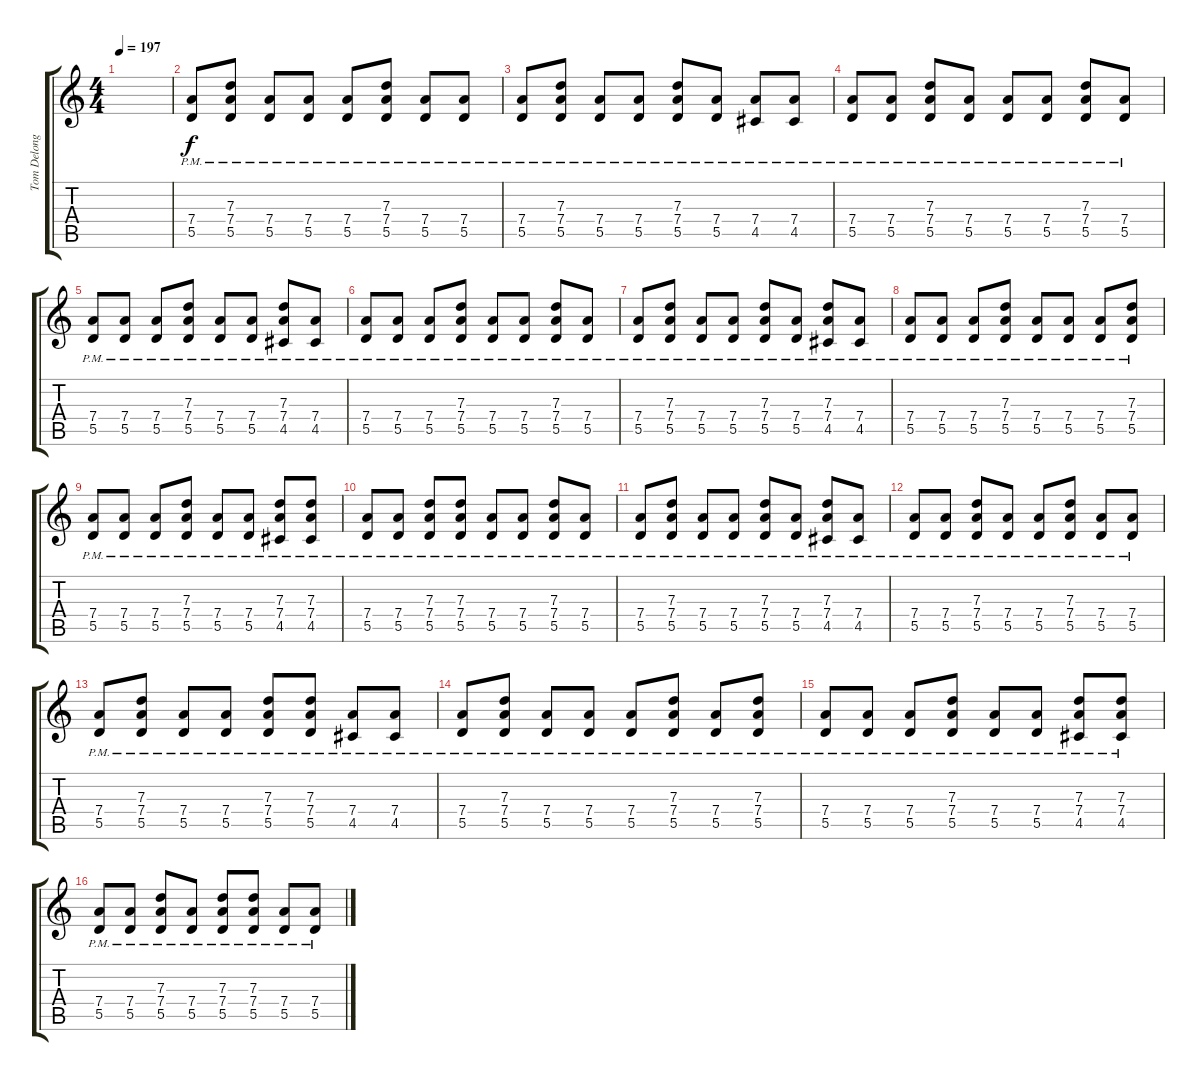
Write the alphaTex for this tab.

\track ("Tom Delonge (Distortion)" "Tom Delong") {instrument distortionguitar}
\staff {score tabs}
\tuning (E4 B3 G3 D3 A2 D2) {hide}
\ts (4 4)
\tempo 197
\clef g2
\ks c
|
(7.4{pm} 5.5{pm}).8 (7.3 7.4{pm} 5.5{pm}).8 (7.4{pm} 5.5{pm}).8 (7.4{pm} 5.5{pm}).8 (7.4{pm} 5.5{pm}).8 (7.3 7.4{pm} 5.5{pm}).8 (7.4{pm} 5.5{pm}).8 (7.4{pm} 5.5{pm}).8 |
(7.4{pm} 5.5{pm}).8 (7.3 7.4{pm} 5.5{pm}).8 (7.4{pm} 5.5{pm}).8 (7.4{pm} 5.5{pm}).8 (7.3 7.4{pm} 5.5{pm}).8 (7.4{pm} 5.5{pm}).8 (7.4{pm} 4.5{pm}).8 (7.4{pm} 4.5{pm}).8 |
(7.4{pm} 5.5{pm}).8 (7.4{pm} 5.5{pm}).8 (7.3 7.4{pm} 5.5{pm}).8 (7.4{pm} 5.5{pm}).8 (7.4{pm} 5.5{pm}).8 (7.4{pm} 5.5{pm}).8 (7.3 7.4{pm} 5.5{pm}).8 (7.4{pm} 5.5{pm}).8 |
(7.4{pm} 5.5{pm}).8 (7.4{pm} 5.5{pm}).8 (7.4{pm} 5.5{pm}).8 (7.3 7.4{pm} 5.5{pm}).8 (7.4{pm} 5.5{pm}).8 (7.4{pm} 5.5{pm}).8 (7.3 7.4{pm} 4.5{pm}).8 (7.4{pm} 4.5{pm}).8 |
(7.4{pm} 5.5{pm}).8 (7.4{pm} 5.5{pm}).8 (7.4{pm} 5.5{pm}).8 (7.3 7.4{pm} 5.5{pm}).8 (7.4{pm} 5.5{pm}).8 (7.4{pm} 5.5{pm}).8 (7.3 7.4{pm} 5.5{pm}).8 (7.4{pm} 5.5{pm}).8 |
(7.4{pm} 5.5{pm}).8 (7.3 7.4{pm} 5.5{pm}).8 (7.4{pm} 5.5{pm}).8 (7.4{pm} 5.5{pm}).8 (7.3 7.4{pm} 5.5{pm}).8 (7.4{pm} 5.5{pm}).8 (7.3 7.4{pm} 4.5{pm}).8 (7.4{pm} 4.5{pm}).8 |
(7.4{pm} 5.5{pm}).8 (7.4{pm} 5.5{pm}).8 (7.4{pm} 5.5{pm}).8 (7.3 7.4{pm} 5.5{pm}).8 (7.4{pm} 5.5{pm}).8 (7.4{pm} 5.5{pm}).8 (7.4{pm} 5.5{pm}).8 (7.3 7.4{pm} 5.5{pm}).8 |
(7.4{pm} 5.5{pm}).8 (7.4{pm} 5.5{pm}).8 (7.4{pm} 5.5{pm}).8 (7.3 7.4{pm} 5.5{pm}).8 (7.4{pm} 5.5{pm}).8 (7.4{pm} 5.5{pm}).8 (7.3 7.4{pm} 4.5{pm}).8 (7.3 7.4{pm} 4.5{pm}).8 |
(7.4{pm} 5.5{pm}).8 (7.4{pm} 5.5{pm}).8 (7.3 7.4{pm} 5.5{pm}).8 (7.3 7.4{pm} 5.5{pm}).8 (7.4{pm} 5.5{pm}).8 (7.4{pm} 5.5{pm}).8 (7.3 7.4{pm} 5.5{pm}).8 (7.4{pm} 5.5{pm}).8 |
(7.4{pm} 5.5{pm}).8 (7.3 7.4{pm} 5.5{pm}).8 (7.4{pm} 5.5{pm}).8 (7.4{pm} 5.5{pm}).8 (7.3 7.4{pm} 5.5{pm}).8 (7.4{pm} 5.5{pm}).8 (7.3 7.4{pm} 4.5{pm}).8 (7.4{pm} 4.5{pm}).8 |
(7.4{pm} 5.5{pm}).8 (7.4{pm} 5.5{pm}).8 (7.3 7.4{pm} 5.5{pm}).8 (7.4{pm} 5.5{pm}).8 (7.4{pm} 5.5{pm}).8 (7.3 7.4{pm} 5.5{pm}).8 (7.4{pm} 5.5{pm}).8 (7.4{pm} 5.5{pm}).8 |
(7.4{pm} 5.5{pm}).8 (7.3 7.4{pm} 5.5{pm}).8 (7.4{pm} 5.5{pm}).8 (7.4{pm} 5.5{pm}).8 (7.3 7.4{pm} 5.5{pm}).8 (7.3 7.4{pm} 5.5{pm}).8 (7.4{pm} 4.5{pm}).8 (7.4{pm} 4.5{pm}).8 |
(7.4{pm} 5.5{pm}).8 (7.3 7.4{pm} 5.5{pm}).8 (7.4{pm} 5.5{pm}).8 (7.4{pm} 5.5{pm}).8 (7.4{pm} 5.5{pm}).8 (7.3 7.4{pm} 5.5{pm}).8 (7.4{pm} 5.5{pm}).8 (7.3 7.4{pm} 5.5{pm}).8 |
(7.4{pm} 5.5{pm}).8 (7.4{pm} 5.5{pm}).8 (7.4{pm} 5.5{pm}).8 (7.3 7.4{pm} 5.5{pm}).8 (7.4{pm} 5.5{pm}).8 (7.4{pm} 5.5{pm}).8 (7.3 7.4{pm} 4.5{pm}).8 (7.3 7.4{pm} 4.5{pm}).8 |
(7.4{pm} 5.5{pm}).8 (7.4{pm} 5.5{pm}).8 (7.3 7.4{pm} 5.5{pm}).8 (7.4{pm} 5.5{pm}).8 (7.3 7.4{pm} 5.5{pm}).8 (7.3 7.4{pm} 5.5{pm}).8 (7.4{pm} 5.5{pm}).8 (7.4{pm} 5.5{pm}).8
